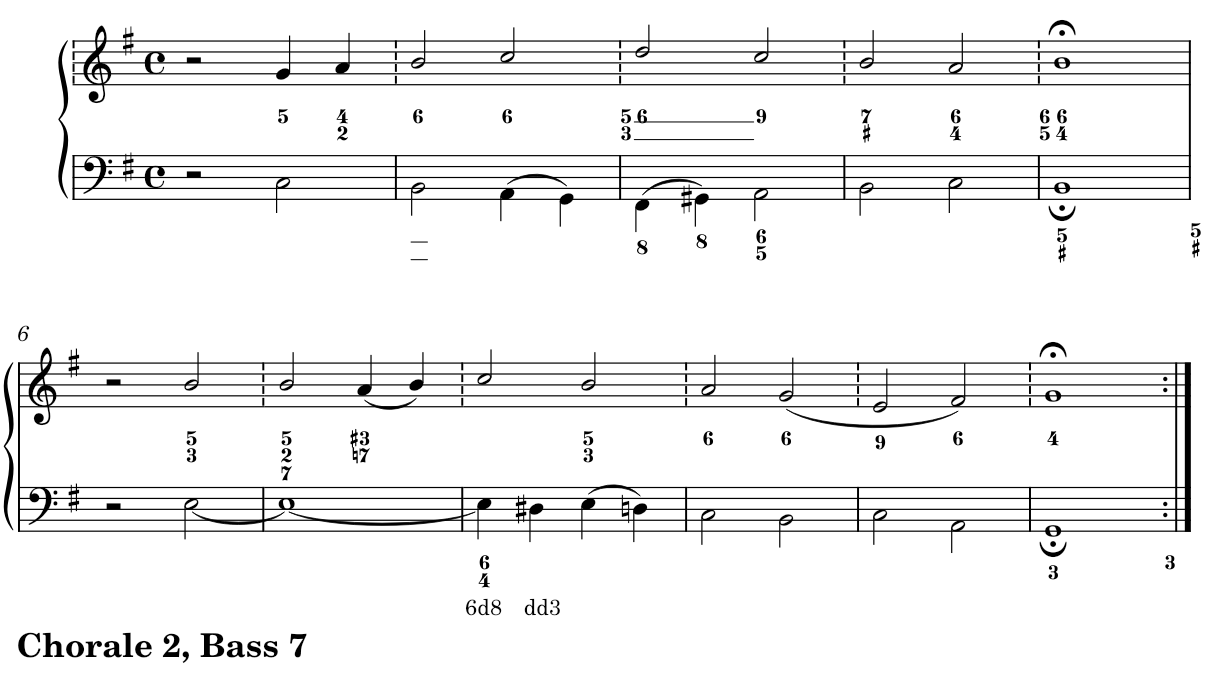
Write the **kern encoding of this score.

**kern	**text	**kern
*part1	*part1	*part1
*staff2	*staff2	*staff1
*I"Piano	*	*
*I'Pno.	*	*
*clefF4	*	*clefG2
*k[f#]	*	*k[f#]
*G:	*	*G:
*M4/4	*	*M4/4
*met(c)	*	*met(c)
=1	=1	=1
2r	.	2r
2C\	.	4g/
.	.	4a/
=2	=2	=2
2BB\	.	2b/
4AA\	.	2cc/
4GG\	.	.
=3	=3	=3
4FF#\	.	2dd/
4GG#X\	.	.
2AA\	.	2cc/
=4	=4	=4
2BB\	.	2b/
2C\	.	2a/
=5	=5	=5
1BB;	.	1b;<
!!LO:LB:g=z
=6	=6	=6
2r	.	2r
[<2E\	.	2b/
=7	=7	=7
1E_	.	2b/
.	.	(4a/
.	.	4b/)
=8	=8	=8
!	!LO:LY:b	!
4E\]	6d8	2cc/
!	!LO:LY:b	!
4D#X\	dd3	.
4E\	.	2b/
4Dn\	.	.
=9	=9	=9
2C\	.	2a/
2BB\	.	(2g/
=10	=10	=10
2C\	.	2e/
2AA\	.	2f#/)
=11	=11	=11
1GG;	.	1g;<
=:|!	=:|!	=:|!
*-	*-	*-
